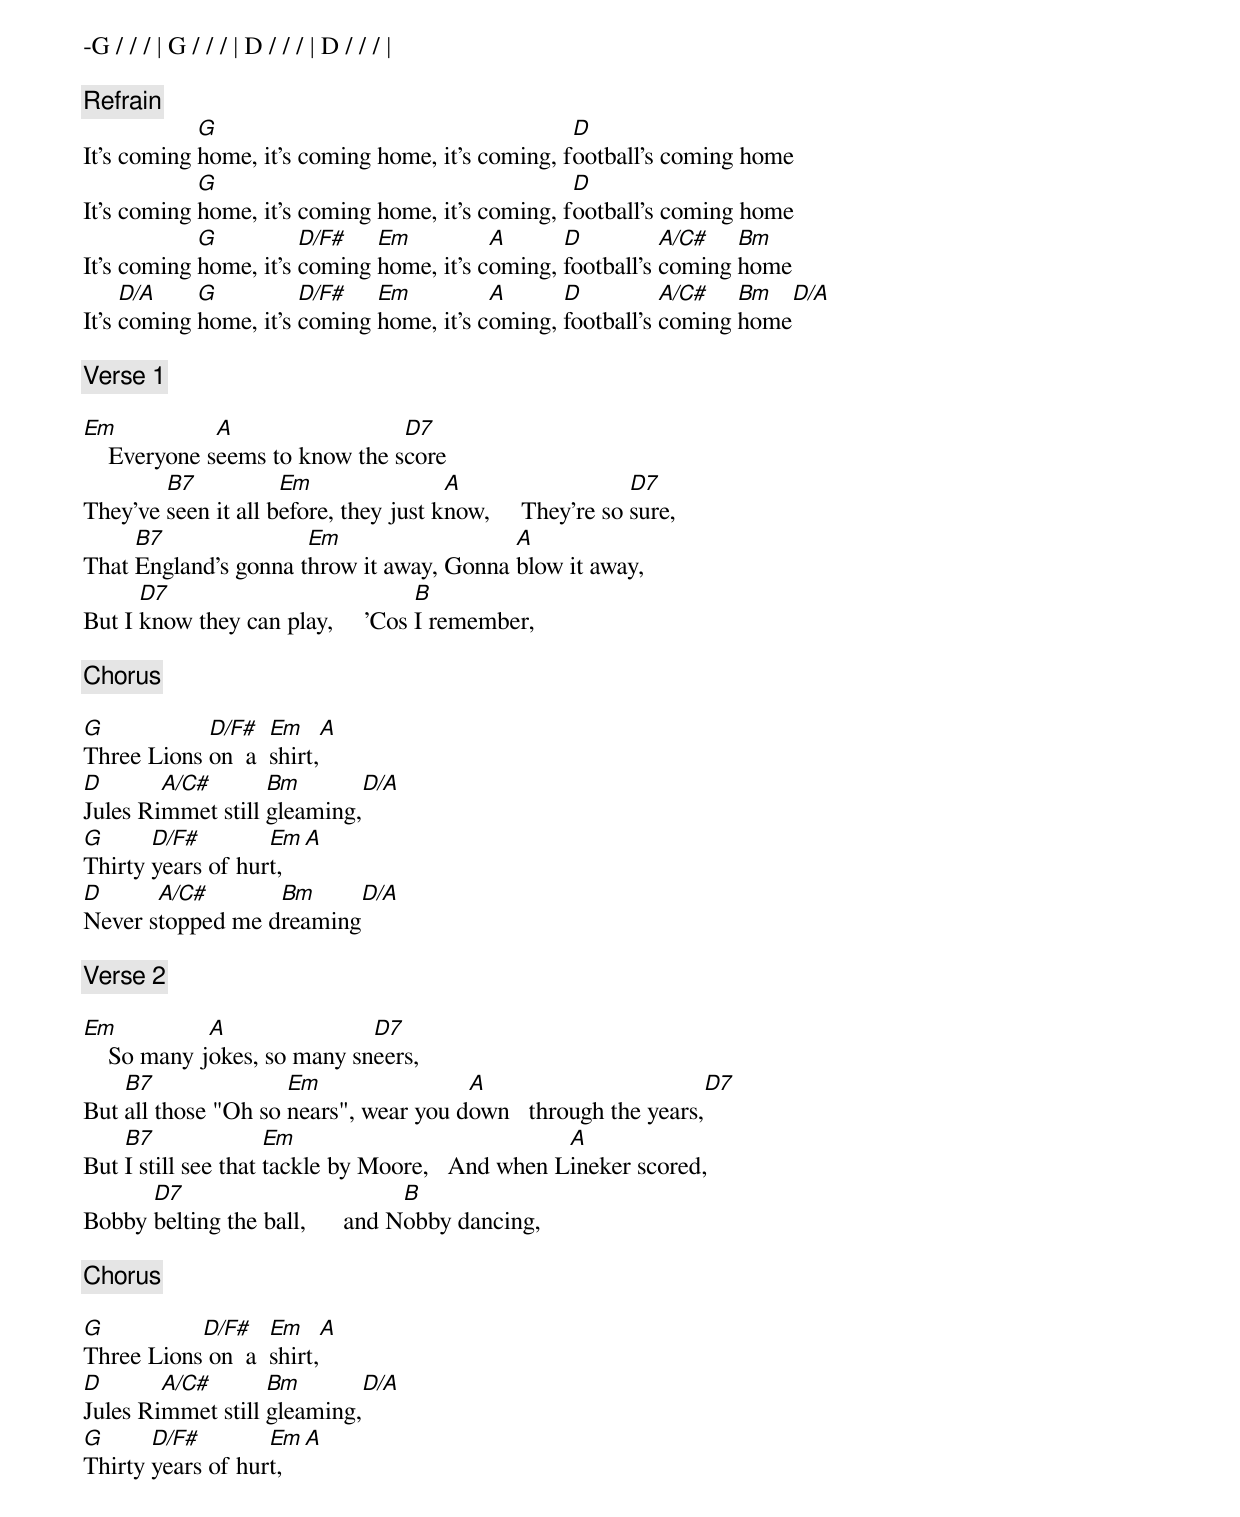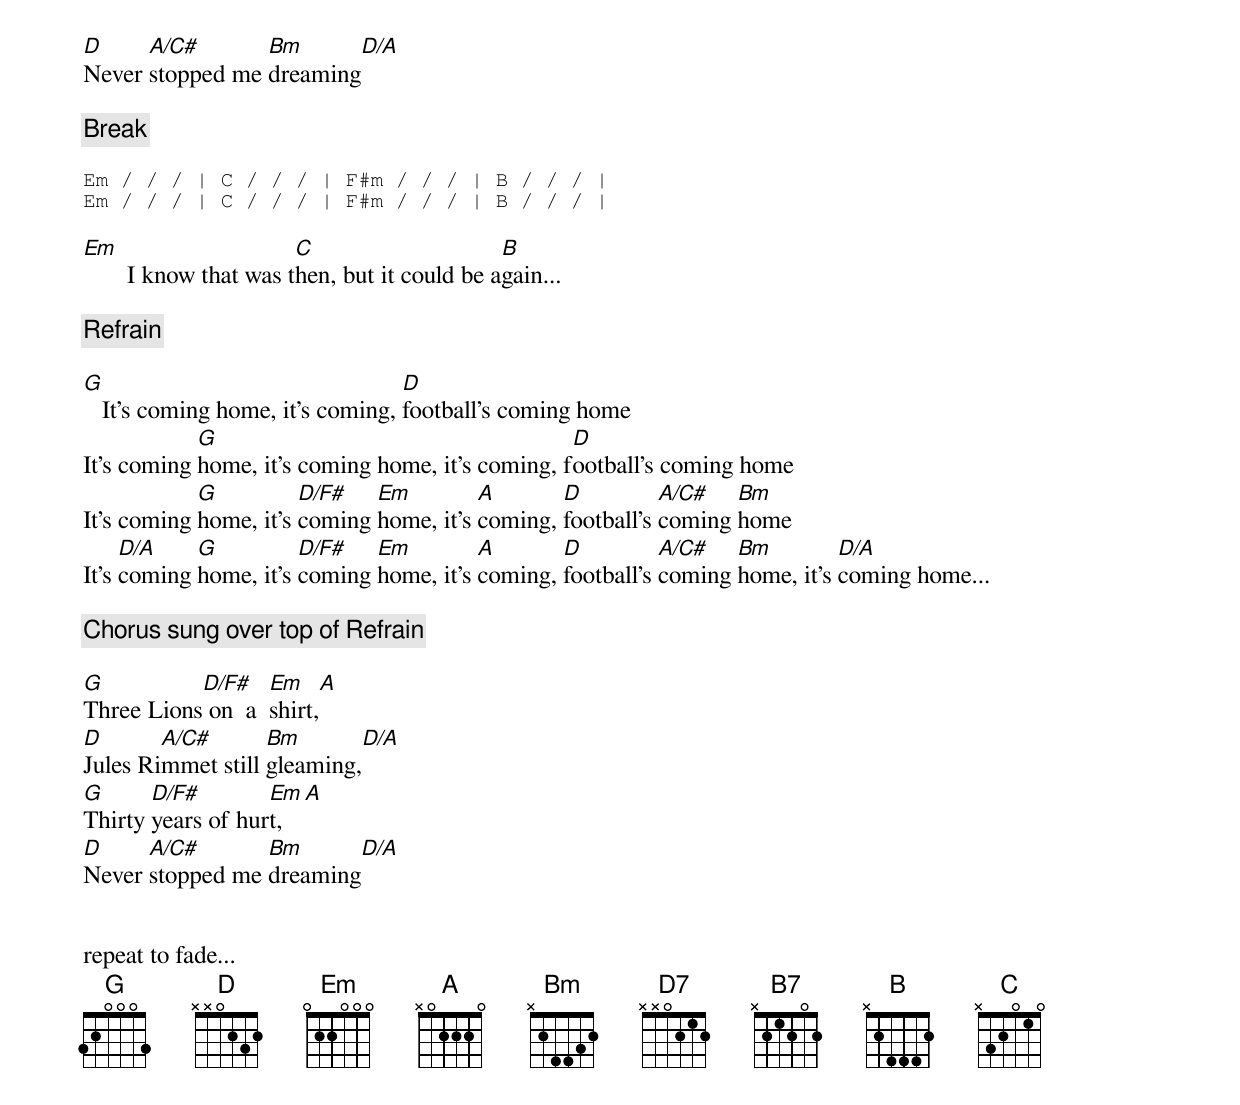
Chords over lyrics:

-G / / / | G / / / | D / / / | D / / / |

[Refrain]
            G                                     D
It's coming home, it's coming home, it's coming, football's coming home
            G                                     D
It's coming home, it's coming home, it's coming, football's coming home
            G          D/F#   Em          A      D          A/C#   Bm
It's coming home, it's coming home, it's coming, football's coming home
     D/A    G          D/F#   Em          A      D          A/C#   Bm     D/A
It's coming home, it's coming home, it's coming, football's coming home

[Verse 1]

Em            A                 D7
    Everyone seems to know the score
        B7           Em                A                   D7
They've seen it all before, they just know,     They're so sure,
     B7               Em                  A
That England's gonna throw it away, Gonna blow it away,
      D7                           B
But I know they can play,     'Cos I remember,

[Chorus]

G           D/F#   Em         A
Three Lions on  a  shirt,
D       A/C#       Bm        D/A
Jules Rimmet still gleaming,
G      D/F#        Em       A
Thirty years of hurt,
D      A/C#       Bm        D/A
Never stopped me dreaming

[Verse 2]

Em           A               D7
    So many jokes, so many sneers,
    B7               Em                A                       D7
But all those "Oh so nears", wear you down   through the years,
    B7               Em                           A
But I still see that tackle by Moore,   And when Lineker scored,
      D7                          B
Bobby belting the ball,      and Nobby dancing,

[Chorus]

G          D/F#    Em         A
Three Lions on  a  shirt,
D       A/C#       Bm        D/A
Jules Rimmet still gleaming,
G      D/F#        Em         A
Thirty years of hurt,
D     A/C#       Bm        D/A
Never stopped me dreaming

[Break]

Em / / / | C / / / | F#m / / / | B / / / |
Em / / / | C / / / | F#m / / / | B / / / |

Em                      C                     B
       I know that was then, but it could be again...

[Refrain]

G                                 D
   It's coming home, it's coming, football's coming home
            G                                     D
It's coming home, it's coming home, it's coming, football's coming home
            G          D/F#   Em         A       D          A/C#   Bm
It's coming home, it's coming home, it's coming, football's coming home
     D/A    G          D/F#   Em         A       D          A/C#   Bm         D/A
It's coming home, it's coming home, it's coming, football's coming home, it's coming home...

[Chorus sung over top of Refrain]

G          D/F#    Em         A
Three Lions on  a  shirt,
D       A/C#       Bm        D/A
Jules Rimmet still gleaming,
G      D/F#        Em         A
Thirty years of hurt,
D     A/C#       Bm        D/A
Never stopped me dreaming


repeat to fade...
